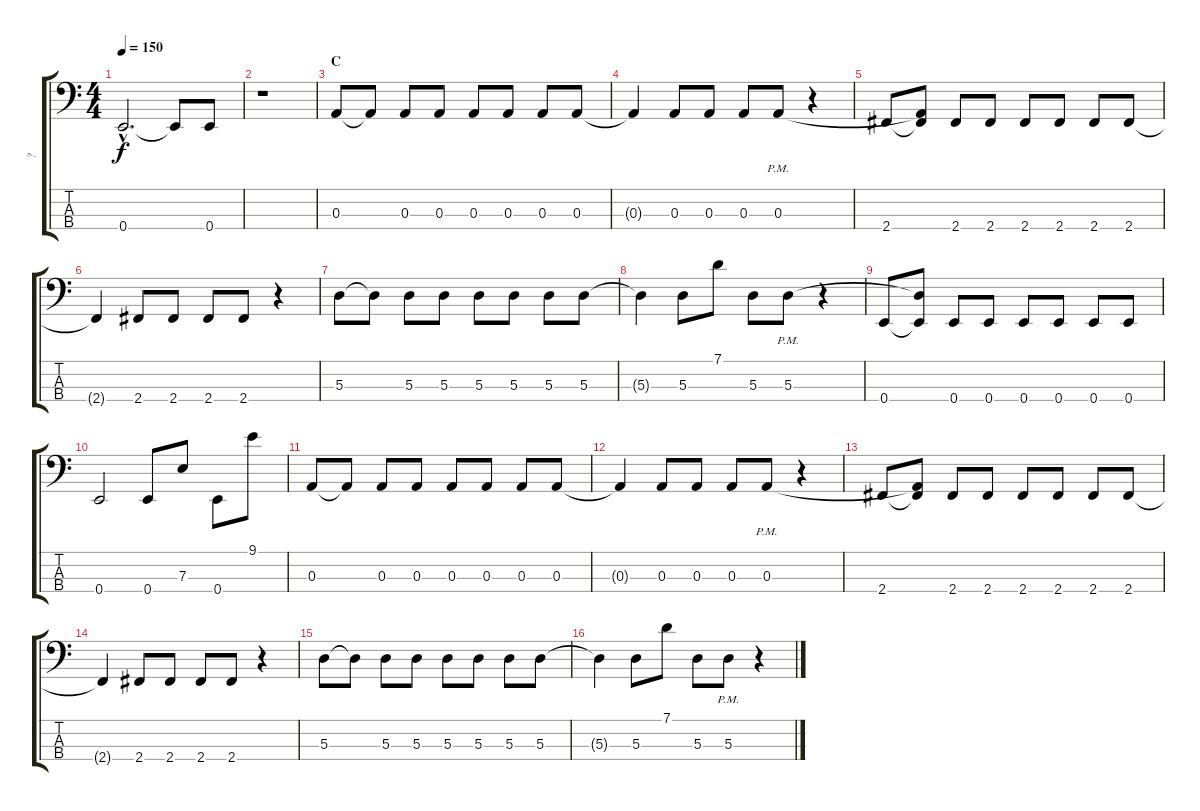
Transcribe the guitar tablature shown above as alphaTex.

\track ("?" "?") {instrument fretlessbass}
\staff {score tabs}
\tuning (G2 D2 A1 E1) {hide}
\ts (4 4)
\tempo 150
\clef f4
\ks c
0.4{hac}.2{d dy f} 0.4{t}.8 0.4.8 |
r.1 |
\section ("" "C")
0.3.8 0.3{t}.8 0.3.8 0.3.8 0.3.8 0.3.8 0.3.8 0.3.8 |
0.3{t}.4 0.3.8 0.3.8 0.3.8 0.3{pm}.8 r.4 |
2.4.8 (0.3{t} 2.4{t}).8 2.4.8 2.4.8 2.4.8 2.4.8 2.4.8 2.4.8 |
2.4{t}.4 2.4.8 2.4.8 2.4.8 2.4.8 r.4 |
5.3.8 5.3{t}.8 5.3.8 5.3.8 5.3.8 5.3.8 5.3.8 5.3.8 |
5.3{t}.4 5.3.8 7.1.8 5.3.8 5.3{pm}.8 r.4 |
0.4.8 (5.3{t} 0.4{t}).8 0.4.8 0.4.8 0.4.8 0.4.8 0.4.8 0.4.8 |
0.4.2 0.4.8 7.3.8 0.4.8 9.1.8 |
0.3.8 0.3{t}.8 0.3.8 0.3.8 0.3.8 0.3.8 0.3.8 0.3.8 |
0.3{t}.4 0.3.8 0.3.8 0.3.8 0.3{pm}.8 r.4 |
2.4.8 (0.3{t} 2.4{t}).8 2.4.8 2.4.8 2.4.8 2.4.8 2.4.8 2.4.8 |
2.4{t}.4 2.4.8 2.4.8 2.4.8 2.4.8 r.4 |
5.3.8 5.3{t}.8 5.3.8 5.3.8 5.3.8 5.3.8 5.3.8 5.3.8 |
5.3{t}.4 5.3.8 7.1.8 5.3.8 5.3{pm}.8 r.4
